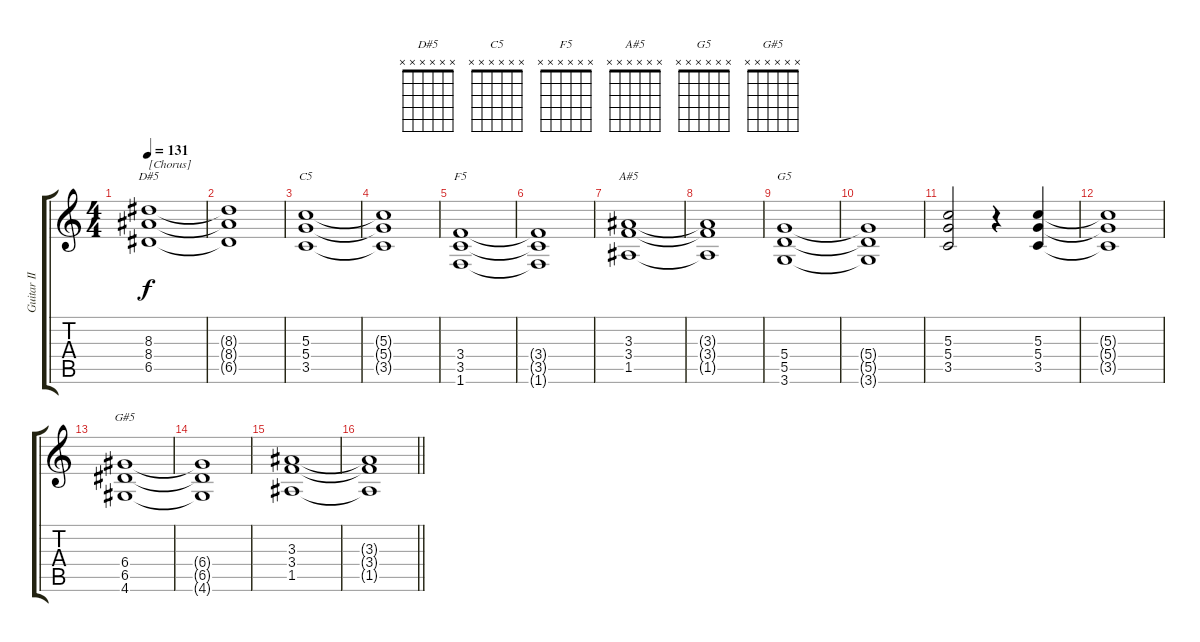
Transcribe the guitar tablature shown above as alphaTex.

\track ("Guitar II" "Guitar II") {instrument acousticguitarsteel}
\staff {score tabs}
\tuning (E4 B3 G3 D3 A2 E2) {hide}
\chord ("D#5" x x x x x x)
\chord ("C5" x x x x x x)
\chord ("F5" x x x x x x)
\chord ("A#5" x x x x x x)
\chord ("G5" x x x x x x)
\chord ("G#5" x x x x x x)
\ts (4 4)
\tempo 131
\clef g2
\ks c
(8.3 8.4 6.5).1{ch "D#5" txt "[Chorus]" dy f} |
(8.3{t} 8.4{t} 6.5{t}).1 |
(5.3 5.4 3.5).1{ch "C5"} |
(5.3{t} 5.4{t} 3.5{t}).1 |
(3.4 3.5 1.6).1{ch "F5"} |
(3.4{t} 3.5{t} 1.6{t}).1 |
(3.3 3.4 1.5).1{ch "A#5"} |
(3.3{t} 3.4{t} 1.5{t}).1 |
(5.4 5.5 3.6).1{ch "G5"} |
(5.4{t} 5.5{t} 3.6{t}).1 |
(5.3 5.4 3.5).2 r.4 (5.3 5.4 3.5).4 |
(5.3{t} 5.4{t} 3.5{t}).1 |
(6.4 6.5 4.6).1{ch "G#5"} |
(6.4{t} 6.5{t} 4.6{t}).1 |
(3.3 3.4 1.5).1 |
\barLineRight lightlight
(3.3{t} 3.4{t} 1.5{t}).1
